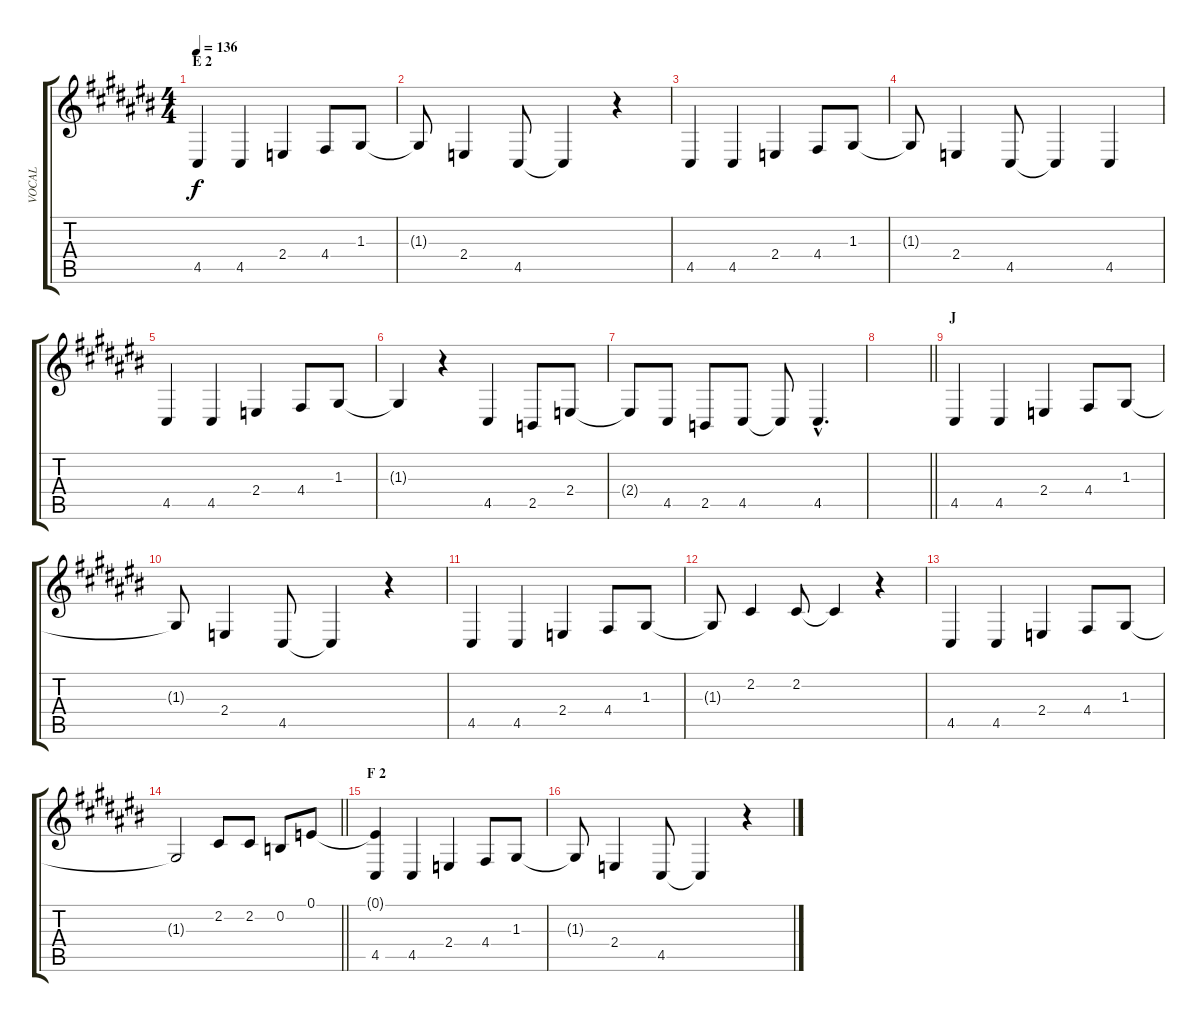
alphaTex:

\track ("VOCAL" "VOCAL") {instrument oboe}
\staff {score tabs}
\tuning (E4 B3 G3 D3 A2 E2) {hide}
\ts (4 4)
\section ("" "E 2")
\tempo 136
\clef g2
\ks c#
4.5.4{dy f} 4.5.4 2.4.4 4.4.8 1.3.8 |
1.3{t}.8 2.4.4 4.5.8 4.5{t}.4 r.4 |
4.5.4 4.5.4 2.4.4 4.4.8 1.3.8 |
1.3{t}.8 2.4.4 4.5.8 4.5{t}.4 4.5.4 |
4.5.4 4.5.4 2.4.4 4.4.8 1.3.8 |
1.3{t}.4 r.4 4.5.4 2.5.8 2.4.8 |
2.4{t}.8 4.5.8 2.5.8 4.5.8 4.5{t}.8 4.5{hac}.4{d} |
\barLineRight lightlight
|
\section ("" "J")
4.5.4 4.5.4 2.4.4 4.4.8 1.3.8 |
1.3{t}.8 2.4.4 4.5.8 4.5{t}.4 r.4 |
4.5.4 4.5.4 2.4.4 4.4.8 1.3.8 |
1.3{t}.8 2.2.4 2.2.8 2.2{t}.4 r.4 |
4.5.4 4.5.4 2.4.4 4.4.8 1.3.8 |
\barLineRight lightlight
1.3{t}.2 2.2.8 2.2.8 0.2.8 0.1.8 |
\section ("" "F 2")
(0.1{t} 4.5).4 4.5.4 2.4.4 4.4.8 1.3.8 |
1.3{t}.8 2.4.4 4.5.8 4.5{t}.4 r.4
